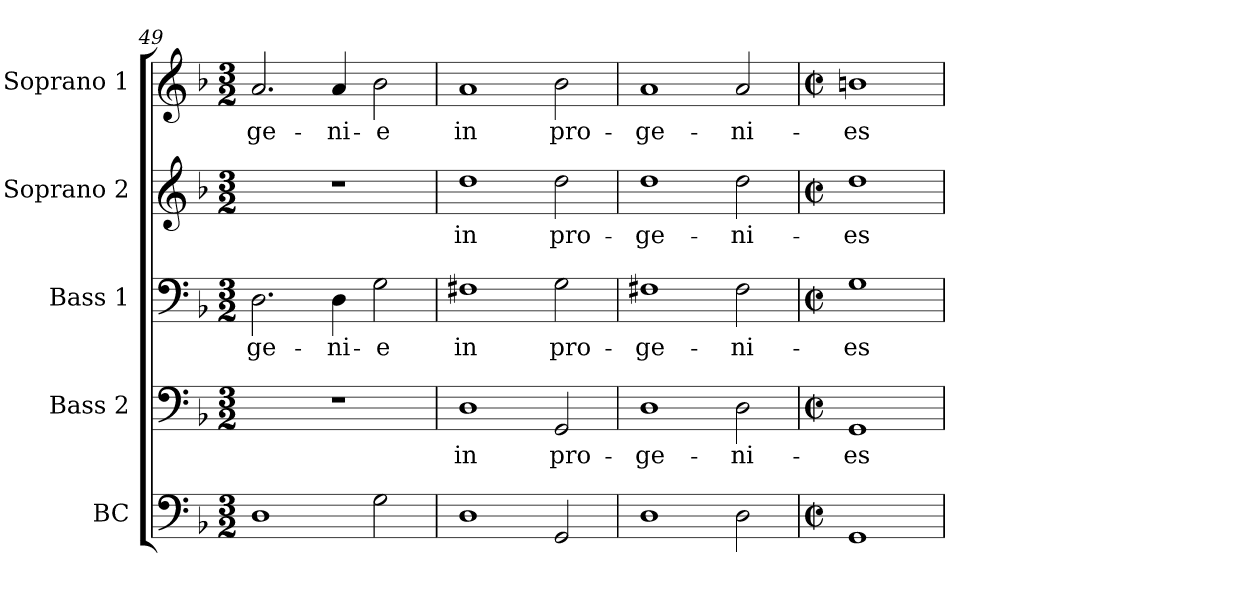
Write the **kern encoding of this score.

**kern	**kern	**text	**kern	**text	**kern	**text	**kern	**text
*part5	*part4	*part4	*part3	*part3	*part2	*part2	*part1	*part1
*staff5	*staff4	*staff4	*staff3	*staff3	*staff2	*staff2	*staff1	*staff1
*I"BC	*I"Bass 2	*	*I"Bass 1	*	*I"Soprano 2	*	*I"Soprano 1	*
*	*I'B 2	*	*I'B 1	*	*I'S 2	*	*I'S 1	*
*clefF4	*clefF4	*	*clefF4	*	*clefG2	*	*clefG2	*
*k[b-]	*k[b-]	*	*k[b-]	*	*k[b-]	*	*k[b-]	*
*F:	*F:	*	*F:	*	*F:	*	*F:	*
*M3/2	*M3/2	*	*M3/2	*	*M3/2	*	*M3/2	*
=49	=49	=49	=49	=49	=49	=49	=49	=49
1D	1.r	.	2.D\	-ge-	1.r	.	2.a/	-ge-
.	.	.	4D\	-ni-	.	.	4a/	-ni-
2G\	.	.	2G\	-e	.	.	2b-\	-e
=50	=50	=50	=50	=50	=50	=50	=50	=50
1D	1D	in	1F#X	in	1dd	in	1a	in
2GG/	2GG/	pro-	2G\	pro-	2dd\	pro-	2b-\	pro-
=51	=51	=51	=51	=51	=51	=51	=51	=51
1D	1D	-ge-	1F#X	-ge-	1dd	-ge-	1a	-ge-
2D\	2D\	-ni-	2F#\	-ni-	2dd\	-ni-	2a/	-ni-
=52	=52	=52	=52	=52	=52	=52	=52	=52
*M2/2	*M2/2	*	*M2/2	*	*M2/2	*	*M2/2	*
*met(c|)	*met(c|)	*	*met(c|)	*	*met(c|)	*	*met(c|)	*
1GG	1GG	-es	1G	-es	1dd	-es	1bn	-es
=	=	=	=	=	=	=	=	=
*-	*-	*-	*-	*-	*-	*-	*-	*-
